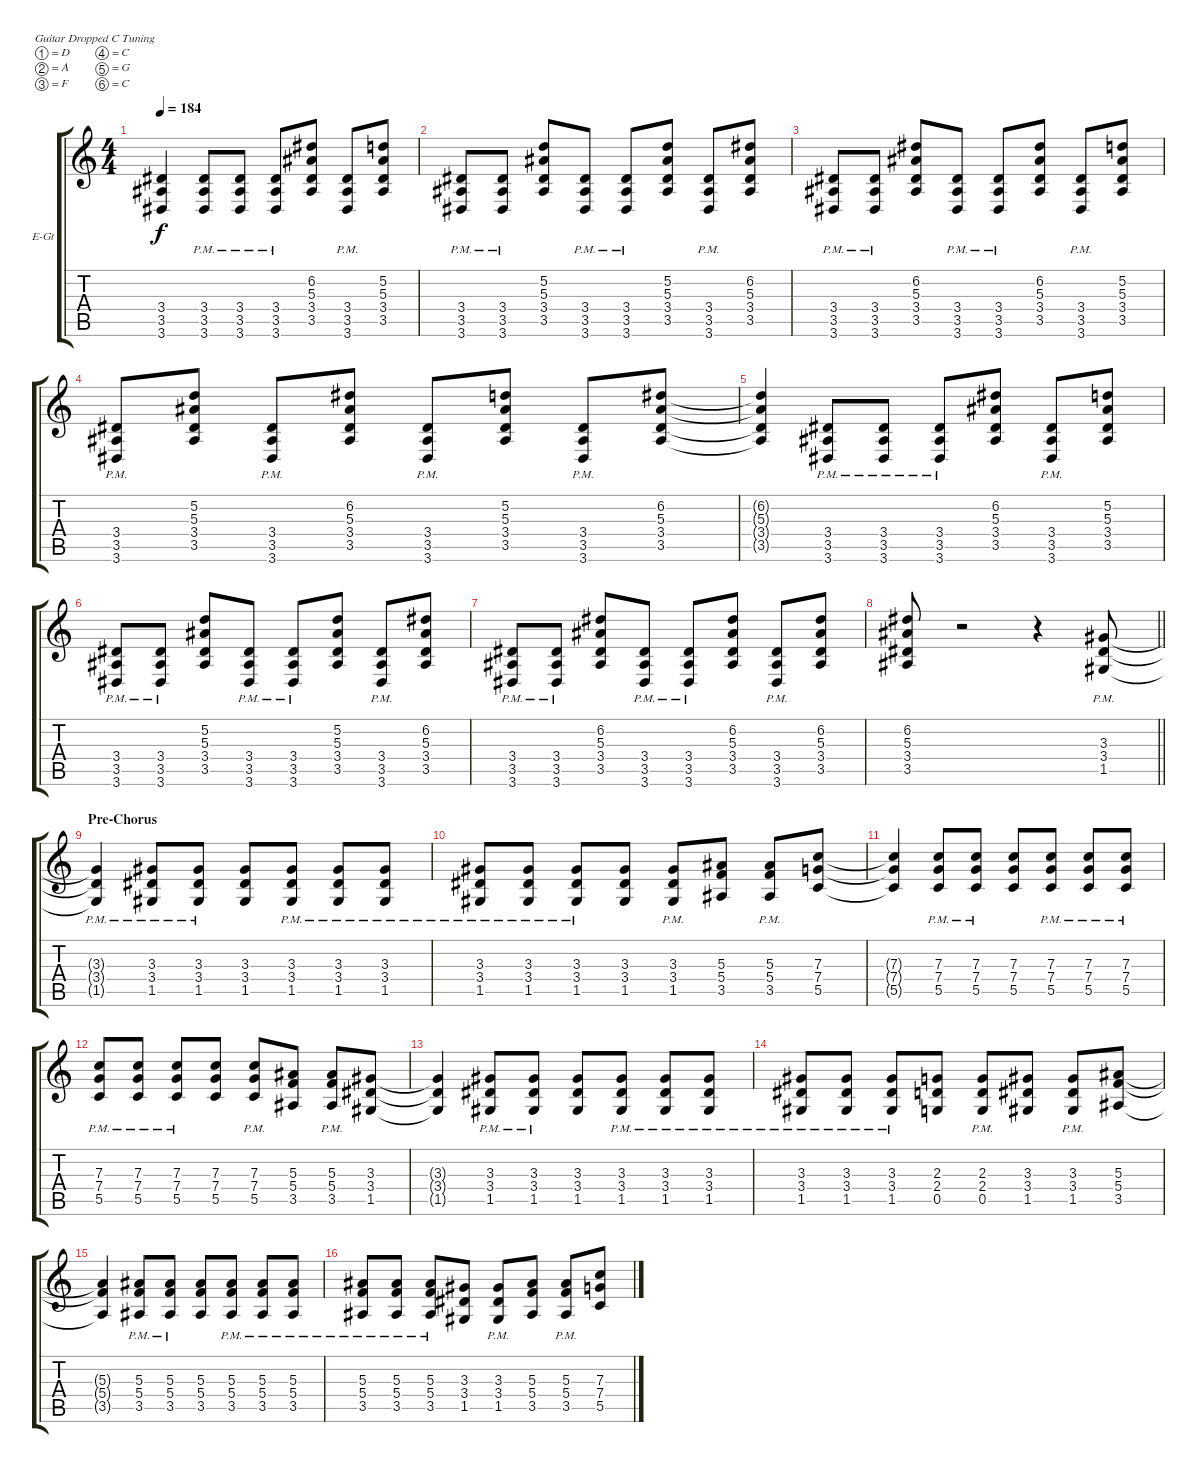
\bracketExtendMode groupsimilarinstruments
\firstSystemTrackNameOrientation horizontal
\otherSystemsTrackNameOrientation horizontal
\track ("Lead Guitar" "E-Gt") {instrument distortionguitar}
\staff {score tabs}
\tuning (D4 A3 F3 C3 G2 C2)
\ts (4 4)
\tempo 184
\clef g2
\ks c
(3.4{t} 3.5{t} 3.6{t}).4{dy f} (3.4{pm} 3.5{pm} 3.6{pm}).8 (3.4{pm} 3.5{pm} 3.6{pm}).8 (3.4{pm} 3.5{pm} 3.6{pm}).8 (6.2 5.3 3.4 3.5).8 (3.4{pm} 3.5{pm} 3.6{pm}).8 (5.2 5.3 3.4 3.5).8 |
(3.4{pm} 3.5{pm} 3.6{pm}).8 (3.4{pm} 3.5{pm} 3.6{pm}).8 (5.2 5.3 3.4 3.5).8 (3.4{pm} 3.5{pm} 3.6{pm}).8 (3.4{pm} 3.5{pm} 3.6{pm}).8 (5.2 5.3 3.4 3.5).8 (3.4{pm} 3.5{pm} 3.6{pm}).8 (6.2 5.3 3.4 3.5).8 |
(3.4{pm} 3.5{pm} 3.6{pm}).8 (3.4{pm} 3.5{pm} 3.6{pm}).8 (6.2 5.3 3.4 3.5).8 (3.4{pm} 3.5{pm} 3.6{pm}).8 (3.4{pm} 3.5{pm} 3.6{pm}).8 (6.2 5.3 3.4 3.5).8 (3.4{pm} 3.5{pm} 3.6{pm}).8 (5.2 5.3 3.4 3.5).8 |
(3.4{pm} 3.5{pm} 3.6{pm}).8 (5.2 5.3 3.4 3.5).8 (3.4{pm} 3.5{pm} 3.6{pm}).8 (6.2 5.3 3.4 3.5).8 (3.4{pm} 3.5{pm} 3.6{pm}).8 (5.2 5.3 3.4 3.5).8 (3.4{pm} 3.5{pm} 3.6{pm}).8 (6.2 5.3 3.4 3.5).8 |
(6.2{t} 5.3{t} 3.4{t} 3.5{t}).4 (3.4{pm} 3.5{pm} 3.6{pm}).8 (3.4{pm} 3.5{pm} 3.6{pm}).8 (3.4{pm} 3.5{pm} 3.6{pm}).8 (6.2 5.3 3.4 3.5).8 (3.4{pm} 3.5{pm} 3.6{pm}).8 (5.2 5.3 3.4 3.5).8 |
(3.4{pm} 3.5{pm} 3.6{pm}).8 (3.4{pm} 3.5{pm} 3.6{pm}).8 (5.2 5.3 3.4 3.5).8 (3.4{pm} 3.5{pm} 3.6{pm}).8 (3.4{pm} 3.5{pm} 3.6{pm}).8 (5.2 5.3 3.4 3.5).8 (3.4{pm} 3.5{pm} 3.6{pm}).8 (6.2 5.3 3.4 3.5).8 |
(3.4{pm} 3.5{pm} 3.6{pm}).8 (3.4{pm} 3.5{pm} 3.6{pm}).8 (6.2 5.3 3.4 3.5).8 (3.4{pm} 3.5{pm} 3.6{pm}).8 (3.4{pm} 3.5{pm} 3.6{pm}).8 (6.2 5.3 3.4 3.5).8 (3.4{pm} 3.5{pm} 3.6{pm}).8 (6.2 5.3 3.4 3.5).8 |
\barLineRight lightlight
(6.2 5.3 3.4 3.5).8 r.2 r.4 (3.3 3.4{pm} 1.5).8 |
\section ("" "Pre-Chorus")
(3.3{t} 3.4{pm t} 1.5{t}).4 (3.3{pm} 3.4{pm} 1.5{pm}).8 (3.3{pm} 3.4{pm} 1.5{pm}).8 (3.3 3.4 1.5).8 (3.3{pm} 3.4{pm} 1.5{pm}).8 (3.3{pm} 3.4{pm} 1.5{pm}).8 (3.3{pm} 3.4{pm} 1.5{pm}).8 |
(3.3{pm} 3.4{pm} 1.5{pm}).8 (3.3{pm} 3.4{pm} 1.5{pm}).8 (3.3{pm} 3.4{pm} 1.5{pm}).8 (3.3 3.4 1.5).8 (3.3{pm} 3.4{pm} 1.5{pm}).8 (5.3 5.4 3.5).8 (5.3{pm} 5.4{pm} 3.5{pm}).8 (7.3 7.4 5.5).8 |
(7.3{t} 7.4{t} 5.5{t}).4 (7.3{pm} 7.4{pm} 5.5{pm}).8 (7.3{pm} 7.4{pm} 5.5{pm}).8 (7.3 7.4 5.5).8 (7.3{pm} 7.4{pm} 5.5{pm}).8 (7.3{pm} 7.4{pm} 5.5{pm}).8 (7.3{pm} 7.4{pm} 5.5{pm}).8 |
(7.3{pm} 7.4{pm} 5.5{pm}).8 (7.3{pm} 7.4{pm} 5.5{pm}).8 (7.3{pm} 7.4{pm} 5.5{pm}).8 (7.3 7.4 5.5).8 (7.3{pm} 7.4{pm} 5.5{pm}).8 (5.3 5.4 3.5).8 (5.3{pm} 5.4{pm} 3.5{pm}).8 (3.3 3.4 1.5).8 |
(3.3{t} 3.4{t} 1.5{t}).4 (3.3{pm} 3.4{pm} 1.5{pm}).8 (3.3{pm} 3.4{pm} 1.5{pm}).8 (3.3 3.4 1.5).8 (3.3{pm} 3.4{pm} 1.5{pm}).8 (3.3{pm} 3.4{pm} 1.5{pm}).8 (3.3{pm} 3.4{pm} 1.5{pm}).8 |
(3.3{pm} 3.4{pm} 1.5{pm}).8 (3.3{pm} 3.4{pm} 1.5{pm}).8 (3.3{pm} 3.4{pm} 1.5{pm}).8 (2.3 2.4 0.5).8 (2.3{pm} 2.4{pm} 0.5{pm}).8 (3.3 3.4 1.5).8 (3.3{pm} 3.4{pm} 1.5{pm}).8 (5.3 5.4 3.5).8 |
(5.3{t} 5.4{t} 3.5{t}).4 (5.3{pm} 5.4{pm} 3.5{pm}).8 (5.3{pm} 5.4{pm} 3.5{pm}).8 (5.3 5.4 3.5).8 (5.3{pm} 5.4{pm} 3.5{pm}).8 (5.3{pm} 5.4{pm} 3.5{pm}).8 (5.3{pm} 5.4{pm} 3.5{pm}).8 |
(5.3{pm} 5.4{pm} 3.5{pm}).8 (5.3{pm} 5.4{pm} 3.5{pm}).8 (5.3{pm} 5.4{pm} 3.5{pm}).8 (3.3 3.4 1.5).8 (3.3{pm} 3.4{pm} 1.5{pm}).8 (5.3 5.4 3.5).8 (5.3{pm} 5.4{pm} 3.5{pm}).8 (7.3 7.4 5.5).8
